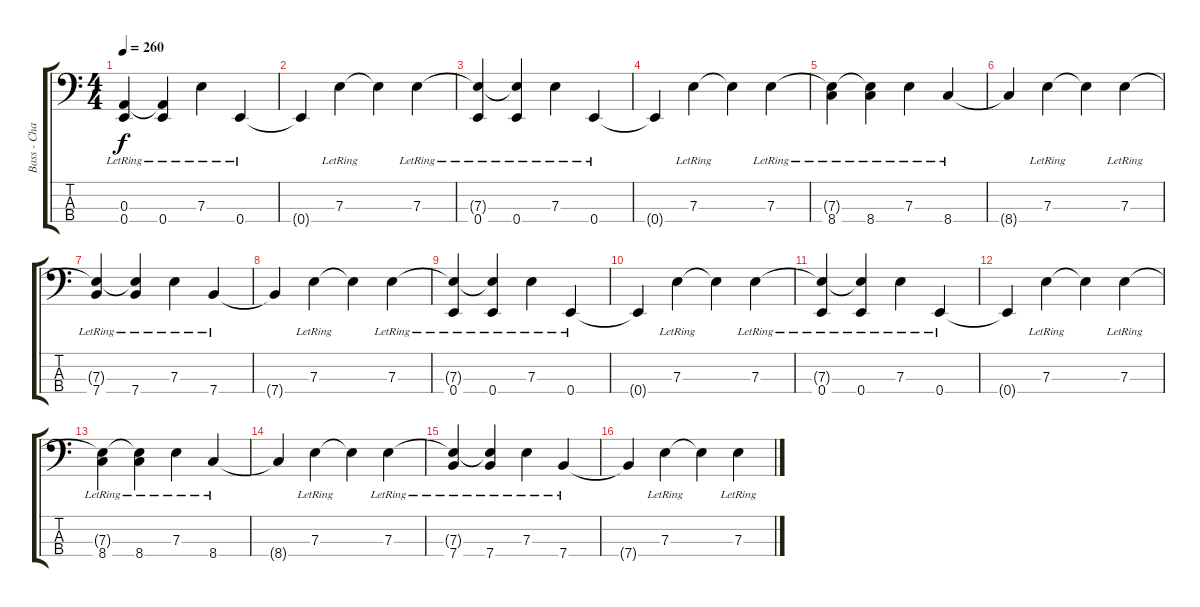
\track ("Bass - Chaim Laroz" "Bass - Cha") {instrument electricbassfinger}
\staff {score tabs}
\tuning (G2 D2 A1 E1) {hide}
\ts (4 4)
\tempo 260
\clef f4
\ks c
(0.3 0.4{lr}).4{dy f} (0.3{t} 0.4{lr}).4 7.3{lr}.4 0.4{lr}.4 |
0.4{t}.4 7.3{lr}.4 7.3{t}.4 7.3{lr}.4 |
(7.3{t} 0.4{lr}).4 (7.3{t} 0.4{lr}).4 7.3{lr}.4 0.4{lr}.4 |
0.4{t}.4 7.3{lr}.4 7.3{t}.4 7.3{lr}.4 |
(7.3{t} 8.4{lr}).4 (7.3{t} 8.4{lr}).4 7.3{lr}.4 8.4{lr}.4 |
8.4{t}.4 7.3{lr}.4 7.3{t}.4 7.3{lr}.4 |
(7.3{t} 7.4{lr}).4 (7.3{t} 7.4{lr}).4 7.3{lr}.4 7.4{lr}.4 |
7.4{t}.4 7.3{lr}.4 7.3{t}.4 7.3{lr}.4 |
(7.3{t} 0.4{lr}).4 (7.3{t} 0.4{lr}).4 7.3{lr}.4 0.4{lr}.4 |
0.4{t}.4 7.3{lr}.4 7.3{t}.4 7.3{lr}.4 |
(7.3{t} 0.4{lr}).4 (7.3{t} 0.4{lr}).4 7.3{lr}.4 0.4{lr}.4 |
0.4{t}.4 7.3{lr}.4 7.3{t}.4 7.3{lr}.4 |
(7.3{t} 8.4{lr}).4 (7.3{t} 8.4{lr}).4 7.3{lr}.4 8.4{lr}.4 |
8.4{t}.4 7.3{lr}.4 7.3{t}.4 7.3{lr}.4 |
(7.3{t} 7.4{lr}).4 (7.3{t} 7.4{lr}).4 7.3{lr}.4 7.4{lr}.4 |
7.4{t}.4 7.3{lr}.4 7.3{t}.4 7.3{lr}.4
